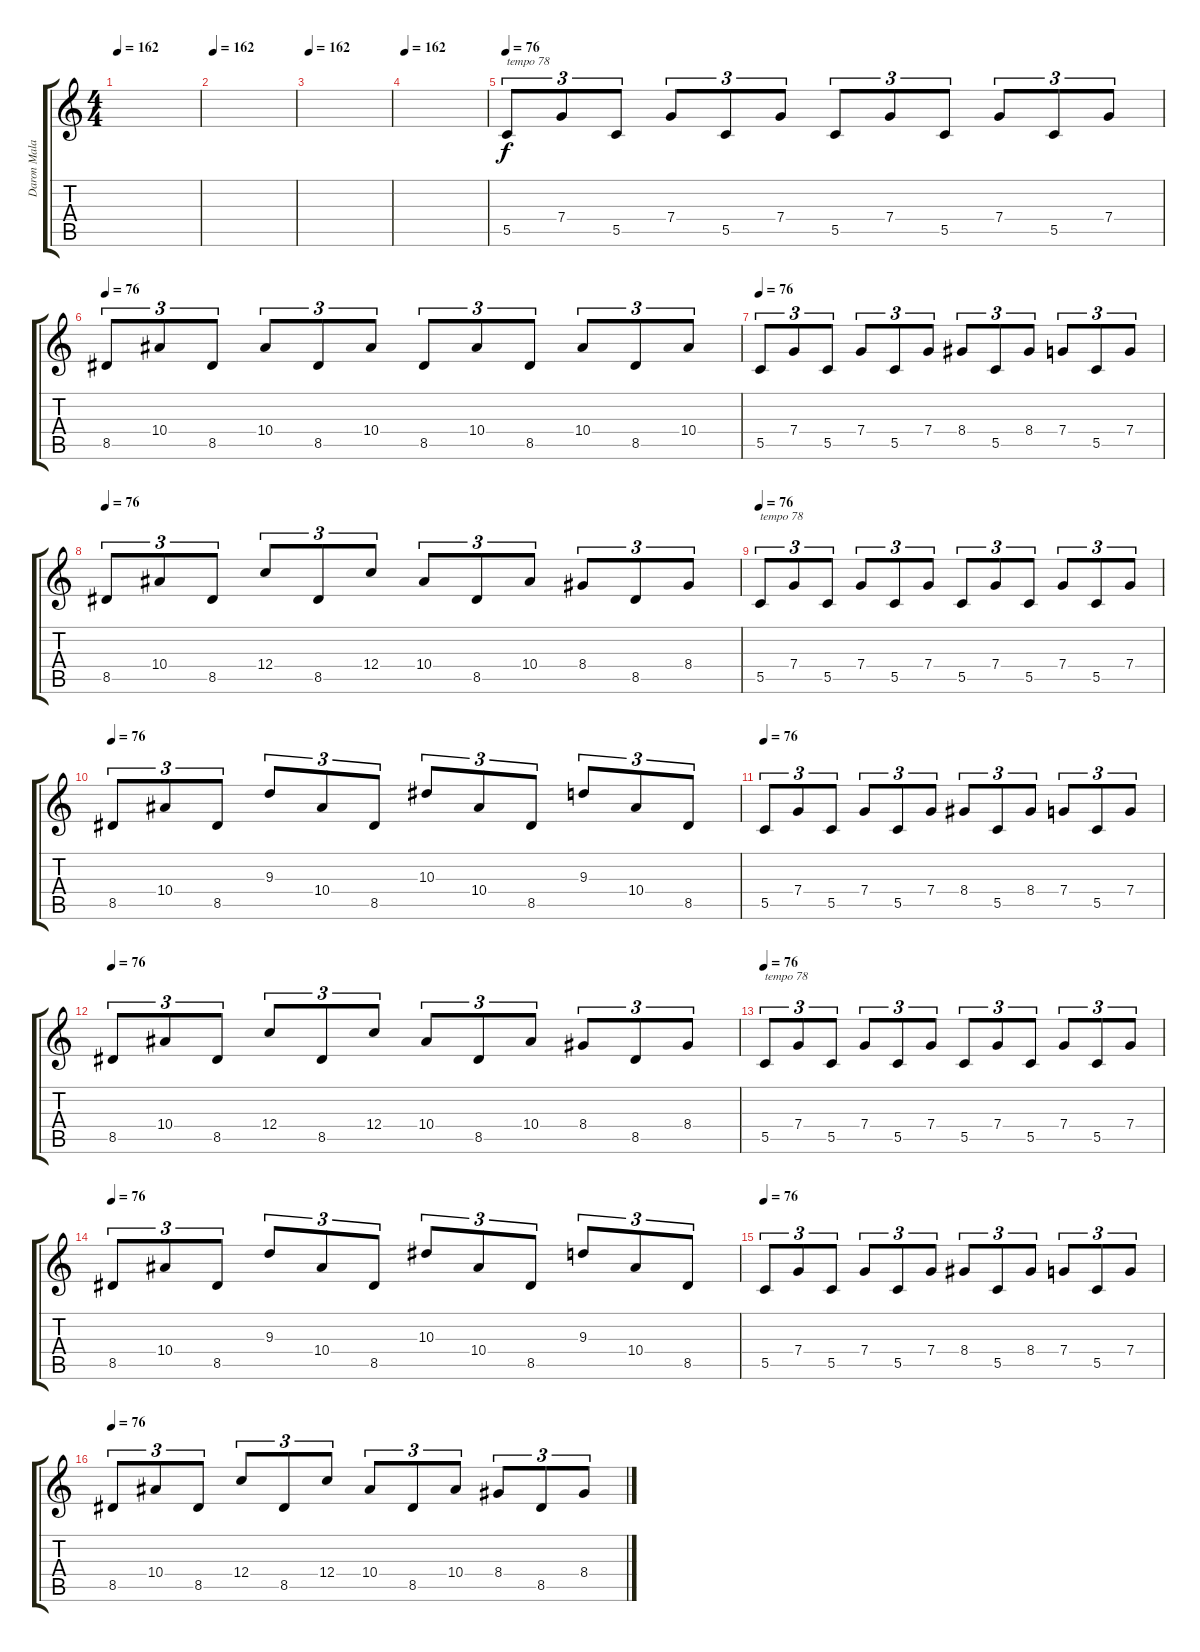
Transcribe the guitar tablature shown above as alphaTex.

\track ("Daron Malakian (clean)" "Daron Mala") {instrument electricguitarclean}
\staff {score tabs}
\tuning (D4 A3 F3 C3 G2 C2) {hide}
\ts (4 4)
\tempo 162
\clef g2
\ks c
|
\tempo 162
|
\tempo 162
|
\tempo 162
|
\tempo 76
5.5.8{tu (3 2) txt "tempo 78"} 7.4.8{tu (3 2)} 5.5.8{tu (3 2)} 7.4.8{tu (3 2)} 5.5.8{tu (3 2)} 7.4.8{tu (3 2)} 5.5.8{tu (3 2)} 7.4.8{tu (3 2)} 5.5.8{tu (3 2)} 7.4.8{tu (3 2)} 5.5.8{tu (3 2)} 7.4.8{tu (3 2)} |
\tempo 76
8.5.8{tu (3 2)} 10.4.8{tu (3 2)} 8.5.8{tu (3 2)} 10.4.8{tu (3 2)} 8.5.8{tu (3 2)} 10.4.8{tu (3 2)} 8.5.8{tu (3 2)} 10.4.8{tu (3 2)} 8.5.8{tu (3 2)} 10.4.8{tu (3 2)} 8.5.8{tu (3 2)} 10.4.8{tu (3 2)} |
\tempo 76
5.5.8{tu (3 2)} 7.4.8{tu (3 2)} 5.5.8{tu (3 2)} 7.4.8{tu (3 2)} 5.5.8{tu (3 2)} 7.4.8{tu (3 2)} 8.4.8{tu (3 2)} 5.5.8{tu (3 2)} 8.4.8{tu (3 2)} 7.4.8{tu (3 2)} 5.5.8{tu (3 2)} 7.4.8{tu (3 2)} |
\tempo 76
8.5.8{tu (3 2)} 10.4.8{tu (3 2)} 8.5.8{tu (3 2)} 12.4.8{tu (3 2)} 8.5.8{tu (3 2)} 12.4.8{tu (3 2)} 10.4.8{tu (3 2)} 8.5.8{tu (3 2)} 10.4.8{tu (3 2)} 8.4.8{tu (3 2)} 8.5.8{tu (3 2)} 8.4.8{tu (3 2)} |
\tempo 76
5.5.8{tu (3 2) txt "tempo 78"} 7.4.8{tu (3 2)} 5.5.8{tu (3 2)} 7.4.8{tu (3 2)} 5.5.8{tu (3 2)} 7.4.8{tu (3 2)} 5.5.8{tu (3 2)} 7.4.8{tu (3 2)} 5.5.8{tu (3 2)} 7.4.8{tu (3 2)} 5.5.8{tu (3 2)} 7.4.8{tu (3 2)} |
\tempo 76
8.5.8{tu (3 2)} 10.4.8{tu (3 2)} 8.5.8{tu (3 2)} 9.3.8{tu (3 2)} 10.4.8{tu (3 2)} 8.5.8{tu (3 2)} 10.3.8{tu (3 2)} 10.4.8{tu (3 2)} 8.5.8{tu (3 2)} 9.3.8{tu (3 2)} 10.4.8{tu (3 2)} 8.5.8{tu (3 2)} |
\tempo 76
5.5.8{tu (3 2)} 7.4.8{tu (3 2)} 5.5.8{tu (3 2)} 7.4.8{tu (3 2)} 5.5.8{tu (3 2)} 7.4.8{tu (3 2)} 8.4.8{tu (3 2)} 5.5.8{tu (3 2)} 8.4.8{tu (3 2)} 7.4.8{tu (3 2)} 5.5.8{tu (3 2)} 7.4.8{tu (3 2)} |
\tempo 76
8.5.8{tu (3 2)} 10.4.8{tu (3 2)} 8.5.8{tu (3 2)} 12.4.8{tu (3 2)} 8.5.8{tu (3 2)} 12.4.8{tu (3 2)} 10.4.8{tu (3 2)} 8.5.8{tu (3 2)} 10.4.8{tu (3 2)} 8.4.8{tu (3 2)} 8.5.8{tu (3 2)} 8.4.8{tu (3 2)} |
\tempo 76
5.5.8{tu (3 2) txt "tempo 78"} 7.4.8{tu (3 2)} 5.5.8{tu (3 2)} 7.4.8{tu (3 2)} 5.5.8{tu (3 2)} 7.4.8{tu (3 2)} 5.5.8{tu (3 2)} 7.4.8{tu (3 2)} 5.5.8{tu (3 2)} 7.4.8{tu (3 2)} 5.5.8{tu (3 2)} 7.4.8{tu (3 2)} |
\tempo 76
8.5.8{tu (3 2)} 10.4.8{tu (3 2)} 8.5.8{tu (3 2)} 9.3.8{tu (3 2)} 10.4.8{tu (3 2)} 8.5.8{tu (3 2)} 10.3.8{tu (3 2)} 10.4.8{tu (3 2)} 8.5.8{tu (3 2)} 9.3.8{tu (3 2)} 10.4.8{tu (3 2)} 8.5.8{tu (3 2)} |
\tempo 76
5.5.8{tu (3 2)} 7.4.8{tu (3 2)} 5.5.8{tu (3 2)} 7.4.8{tu (3 2)} 5.5.8{tu (3 2)} 7.4.8{tu (3 2)} 8.4.8{tu (3 2)} 5.5.8{tu (3 2)} 8.4.8{tu (3 2)} 7.4.8{tu (3 2)} 5.5.8{tu (3 2)} 7.4.8{tu (3 2)} |
\tempo 76
8.5.8{tu (3 2)} 10.4.8{tu (3 2)} 8.5.8{tu (3 2)} 12.4.8{tu (3 2)} 8.5.8{tu (3 2)} 12.4.8{tu (3 2)} 10.4.8{tu (3 2)} 8.5.8{tu (3 2)} 10.4.8{tu (3 2)} 8.4.8{tu (3 2)} 8.5.8{tu (3 2)} 8.4.8{tu (3 2)}
